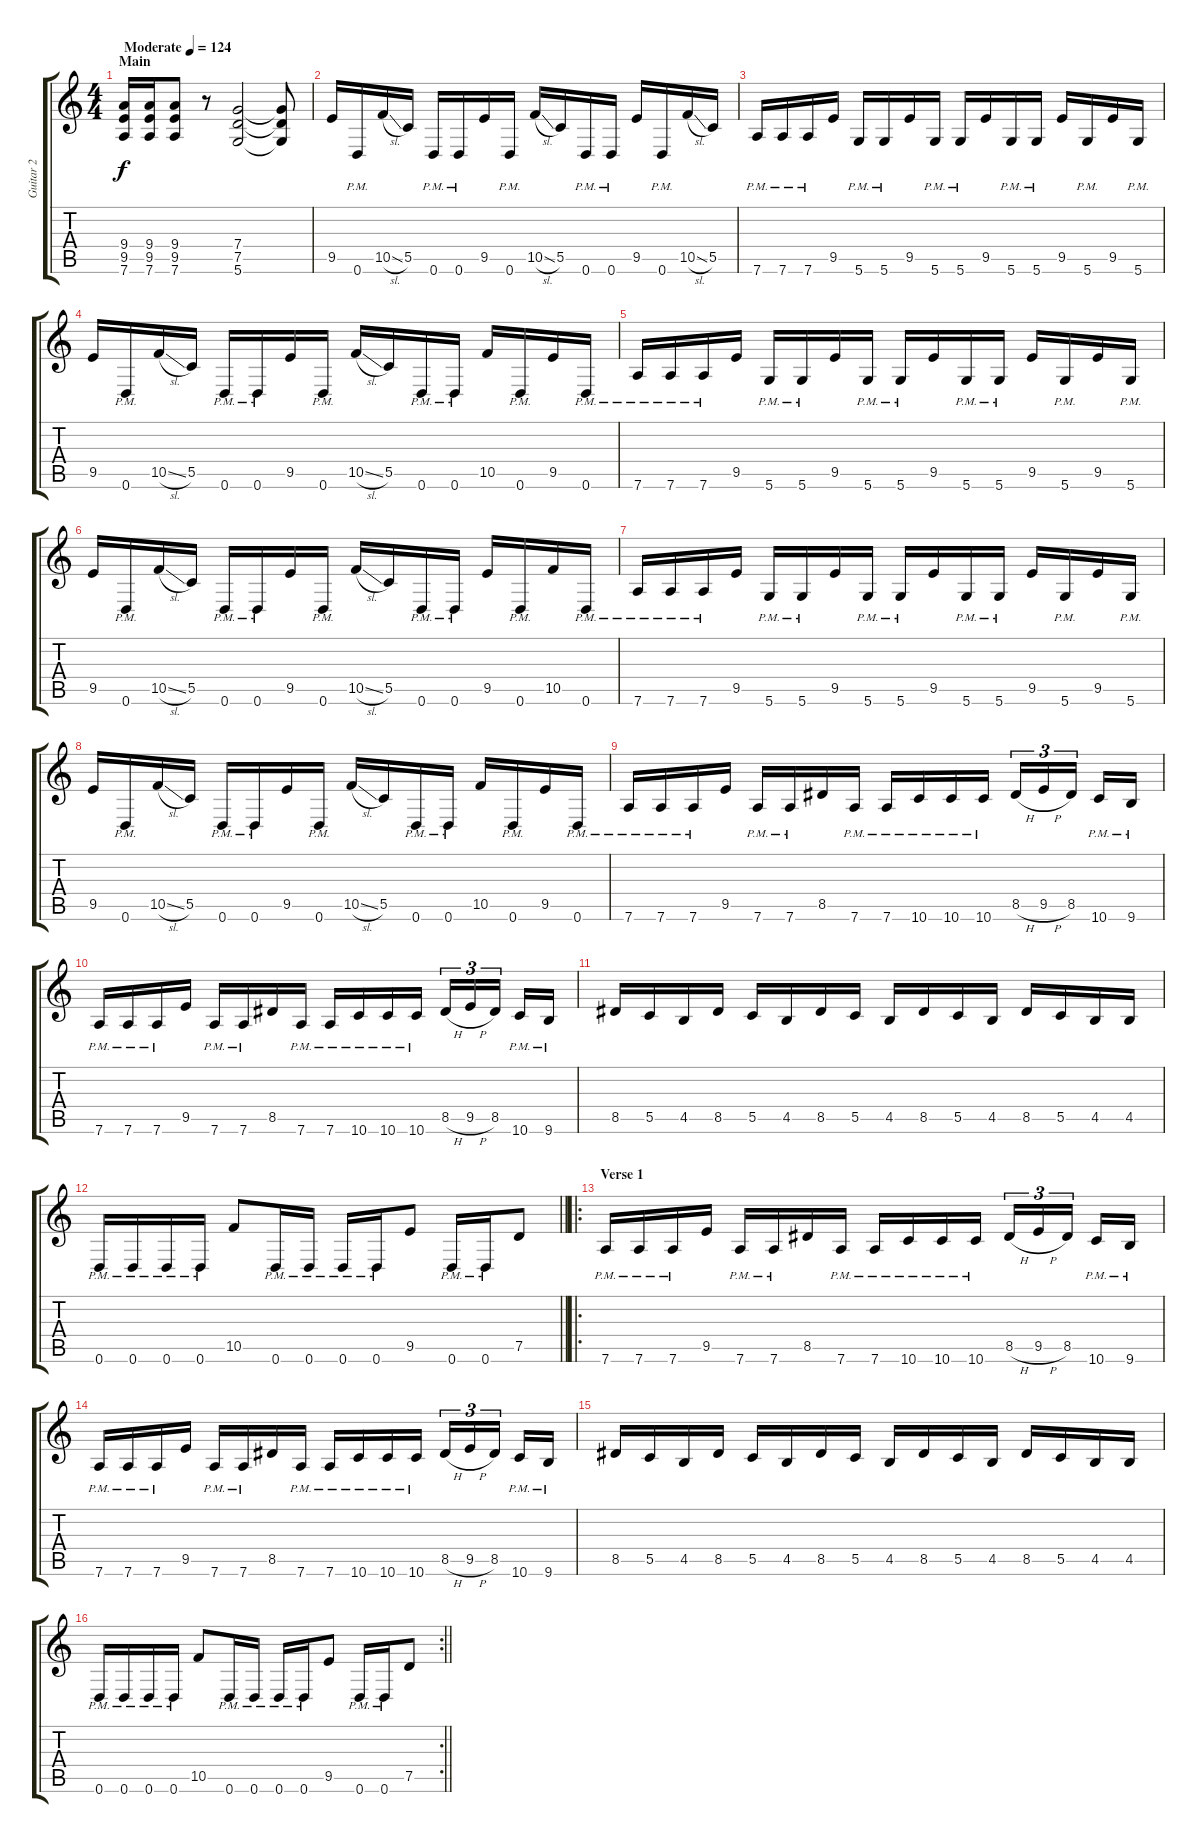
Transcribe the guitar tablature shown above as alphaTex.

\track ("Guitar 2" "Guitar 2") {instrument distortionguitar}
\staff {score tabs}
\tuning (D4 A3 F3 C3 G2 D2) {hide}
\ts (4 4)
\section ("" "Main")
\tempo (124 "Moderate")
\clef g2
\ks c
(9.4 9.5 7.6).16{dy f instrument distortionguitar} (9.4 9.5 7.6).16 (9.4 9.5 7.6).8 r.8 (7.4 7.5 5.6).2 (7.4{t} 7.5{t} 5.6{t}).8 |
9.5.16 0.6{pm}.16 10.5{sl}.16 5.5.16 0.6{pm}.16 0.6{pm}.16 9.5.16 0.6{pm}.16 10.5{sl}.16 5.5.16 0.6{pm}.16 0.6{pm}.16 9.5.16 0.6{pm}.16 10.5{sl}.16 5.5.16 |
7.6{pm}.16 7.6{pm}.16 7.6{pm}.16 9.5.16 5.6{pm}.16 5.6{pm}.16 9.5.16 5.6{pm}.16 5.6{pm}.16 9.5.16 5.6{pm}.16 5.6{pm}.16 9.5.16 5.6{pm}.16 9.5.16 5.6{pm}.16 |
9.5.16 0.6{pm}.16 10.5{sl}.16 5.5.16 0.6{pm}.16 0.6{pm}.16 9.5.16 0.6{pm}.16 10.5{sl}.16 5.5.16 0.6{pm}.16 0.6{pm}.16 10.5.16 0.6{pm}.16 9.5.16 0.6{pm}.16 |
7.6{pm}.16 7.6{pm}.16 7.6{pm}.16 9.5.16 5.6{pm}.16 5.6{pm}.16 9.5.16 5.6{pm}.16 5.6{pm}.16 9.5.16 5.6{pm}.16 5.6{pm}.16 9.5.16 5.6{pm}.16 9.5.16 5.6{pm}.16 |
9.5.16 0.6{pm}.16 10.5{sl}.16 5.5.16 0.6{pm}.16 0.6{pm}.16 9.5.16 0.6{pm}.16 10.5{sl}.16 5.5.16 0.6{pm}.16 0.6{pm}.16 9.5.16 0.6{pm}.16 10.5.16 0.6{pm}.16 |
7.6{pm}.16 7.6{pm}.16 7.6{pm}.16 9.5.16 5.6{pm}.16 5.6{pm}.16 9.5.16 5.6{pm}.16 5.6{pm}.16 9.5.16 5.6{pm}.16 5.6{pm}.16 9.5.16 5.6{pm}.16 9.5.16 5.6{pm}.16 |
9.5.16 0.6{pm}.16 10.5{sl}.16 5.5.16 0.6{pm}.16 0.6{pm}.16 9.5.16 0.6{pm}.16 10.5{sl}.16 5.5.16 0.6{pm}.16 0.6{pm}.16 10.5.16 0.6{pm}.16 9.5.16 0.6{pm}.16 |
7.6{pm}.16 7.6{pm}.16 7.6{pm}.16 9.5.16 7.6{pm}.16 7.6{pm}.16 8.5.16 7.6{pm}.16 7.6{pm}.16 10.6{pm}.16 10.6{pm}.16 10.6{pm}.16 8.5{h}.16{tu (3 2)} 9.5{h}.16{tu (3 2)} 8.5.16{tu (3 2) beam splitsecondary} 10.6{pm}.16 9.6{pm}.16 |
7.6{pm}.16 7.6{pm}.16 7.6{pm}.16 9.5.16 7.6{pm}.16 7.6{pm}.16 8.5.16 7.6{pm}.16 7.6{pm}.16 10.6{pm}.16 10.6{pm}.16 10.6{pm}.16 8.5{h}.16{tu (3 2)} 9.5{h}.16{tu (3 2)} 8.5.16{tu (3 2) beam splitsecondary} 10.6{pm}.16 9.6{pm}.16 |
8.5.16 5.5.16 4.5.16 8.5.16 5.5.16 4.5.16 8.5.16 5.5.16 4.5.16 8.5.16 5.5.16 4.5.16 8.5.16 5.5.16 4.5.16 4.5.16 |
\barLineRight lightlight
0.6{pm}.16 0.6{pm}.16 0.6{pm}.16 0.6{pm}.16 10.5.8 0.6{pm}.16 0.6{pm}.16 0.6{pm}.16 0.6{pm}.16 9.5.8 0.6{pm}.16 0.6{pm}.16 7.5.8 |
\ro
\section ("" "Verse 1")
7.6{pm}.16 7.6{pm}.16 7.6{pm}.16 9.5.16 7.6{pm}.16 7.6{pm}.16 8.5.16 7.6{pm}.16 7.6{pm}.16 10.6{pm}.16 10.6{pm}.16 10.6{pm}.16 8.5{h}.16{tu (3 2)} 9.5{h}.16{tu (3 2)} 8.5.16{tu (3 2) beam splitsecondary} 10.6{pm}.16 9.6{pm}.16 |
7.6{pm}.16 7.6{pm}.16 7.6{pm}.16 9.5.16 7.6{pm}.16 7.6{pm}.16 8.5.16 7.6{pm}.16 7.6{pm}.16 10.6{pm}.16 10.6{pm}.16 10.6{pm}.16 8.5{h}.16{tu (3 2)} 9.5{h}.16{tu (3 2)} 8.5.16{tu (3 2) beam splitsecondary} 10.6{pm}.16 9.6{pm}.16 |
8.5.16 5.5.16 4.5.16 8.5.16 5.5.16 4.5.16 8.5.16 5.5.16 4.5.16 8.5.16 5.5.16 4.5.16 8.5.16 5.5.16 4.5.16 4.5.16 |
\rc 2
\barLineRight lightlight
0.6{pm}.16 0.6{pm}.16 0.6{pm}.16 0.6{pm}.16 10.5.8 0.6{pm}.16 0.6{pm}.16 0.6{pm}.16 0.6{pm}.16 9.5.8 0.6{pm}.16 0.6{pm}.16 7.5.8
